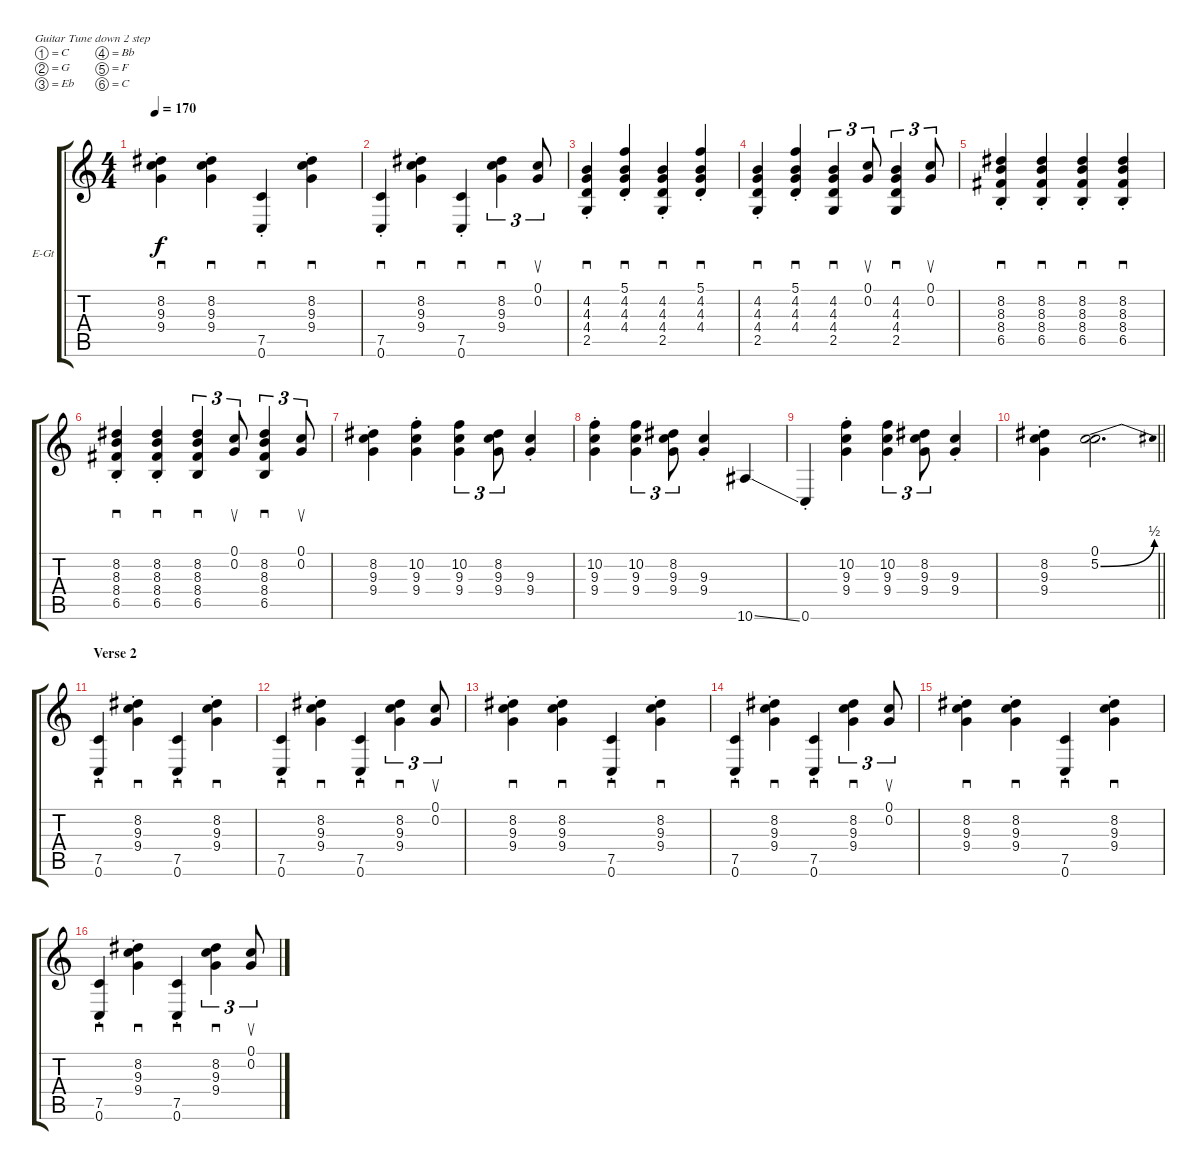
\bracketExtendMode groupsimilarinstruments
\firstSystemTrackNameOrientation horizontal
\otherSystemsTrackNameOrientation horizontal
\track ("Josh Homme [Guitar2]" "E-Gt") {instrument distortionguitar}
\staff {score tabs}
\tuning (C4 G3 Eb3 Bb2 F2 C2)
\ts (4 4)
\tempo 170
\clef g2
\ks c
(8.2{st} 9.3{st} 9.4{st}).4{sd dy f} (8.2{st} 9.3{st} 9.4{st}).4{sd} (7.5{st} 0.6{st}).4{sd} (8.2{st} 9.3{st} 9.4{st}).4{sd} |
(7.5{st} 0.6{st}).4{sd} (8.2{st} 9.3{st} 9.4{st}).4{sd} (7.5{st} 0.6{st}).4{sd} (8.2 9.3 9.4).4{sd tu (3 2)} (0.1 0.2).8{su tu (3 2)} |
(4.2{st} 4.3{st} 4.4{st} 2.5{st}).4{sd} (5.1{st} 4.2{st} 4.3{st} 4.4{st}).4{sd} (4.2{st} 4.3{st} 4.4{st} 2.5{st}).4{sd} (5.1{st} 4.2{st} 4.3{st} 4.4{st}).4{sd} |
(4.2{st} 4.3{st} 4.4{st} 2.5{st}).4{sd} (5.1{st} 4.2{st} 4.3{st} 4.4{st}).4{sd} (4.2 4.3 4.4 2.5).4{sd tu (3 2)} (0.1 0.2).8{su tu (3 2)} (4.2 4.3 4.4 2.5).4{sd tu (3 2)} (0.1 0.2).8{su tu (3 2)} |
(8.2{st} 8.3{st} 8.4{st} 6.5{st}).4{sd} (8.2{st} 8.3{st} 8.4{st} 6.5{st}).4{sd} (8.2{st} 8.3{st} 8.4{st} 6.5{st}).4{sd} (8.2{st} 8.3{st} 8.4{st} 6.5{st}).4{sd} |
(8.2{st} 8.3{st} 8.4{st} 6.5{st}).4{sd} (8.2{st} 8.3{st} 8.4{st} 6.5{st}).4{sd} (8.2 8.3 8.4 6.5).4{sd tu (3 2)} (0.1 0.2).8{su tu (3 2)} (8.2 8.3 8.4 6.5).4{sd tu (3 2)} (0.1 0.2).8{su tu (3 2)} |
(8.2{st} 9.3{st} 9.4{st}).4 (10.2{st} 9.3{st} 9.4{st}).4 (10.2 9.3 9.4).4{tu (3 2)} (8.2 9.3 9.4).8{tu (3 2)} (9.3{st} 9.4{st}).4 |
(10.2{st} 9.3{st} 9.4{st}).4 (10.2 9.3 9.4).4{tu (3 2)} (8.2 9.3 9.4).8{tu (3 2)} (9.3{st} 9.4{st}).4 10.6{ss}.4 |
0.6{st}.4 (10.2{st} 9.3{st} 9.4{st}).4 (10.2 9.3 9.4).4{tu (3 2)} (8.2 9.3 9.4).8{tu (3 2)} (9.3{st} 9.4{st}).4 |
\barLineRight lightlight
(8.2{st} 9.3{st} 9.4{st}).4 (0.1 5.2{be (bend 0 0 60 2)}).2{d} |
\section ("" "Verse 2")
(7.5{st} 0.6{st}).4{sd} (8.2{st} 9.3{st} 9.4{st}).4{sd} (7.5{st} 0.6{st}).4{sd} (8.2{st} 9.3{st} 9.4{st}).4{sd} |
(7.5{st} 0.6{st}).4{sd} (8.2{st} 9.3{st} 9.4{st}).4{sd} (7.5{st} 0.6{st}).4{sd} (8.2 9.3 9.4).4{sd tu (3 2)} (0.1 0.2).8{su tu (3 2)} |
(8.2{st} 9.3{st} 9.4{st}).4{sd} (8.2{st} 9.3{st} 9.4{st}).4{sd} (7.5{st} 0.6{st}).4{sd} (8.2{st} 9.3{st} 9.4{st}).4{sd} |
(7.5{st} 0.6{st}).4{sd} (8.2{st} 9.3{st} 9.4{st}).4{sd} (7.5{st} 0.6{st}).4{sd} (8.2 9.3 9.4).4{sd tu (3 2)} (0.1 0.2).8{su tu (3 2)} |
(8.2{st} 9.3{st} 9.4{st}).4{sd} (8.2{st} 9.3{st} 9.4{st}).4{sd} (7.5{st} 0.6{st}).4{sd} (8.2{st} 9.3{st} 9.4{st}).4{sd} |
(7.5{st} 0.6{st}).4{sd} (8.2{st} 9.3{st} 9.4{st}).4{sd} (7.5{st} 0.6{st}).4{sd} (8.2 9.3 9.4).4{sd tu (3 2)} (0.1 0.2).8{su tu (3 2)}
